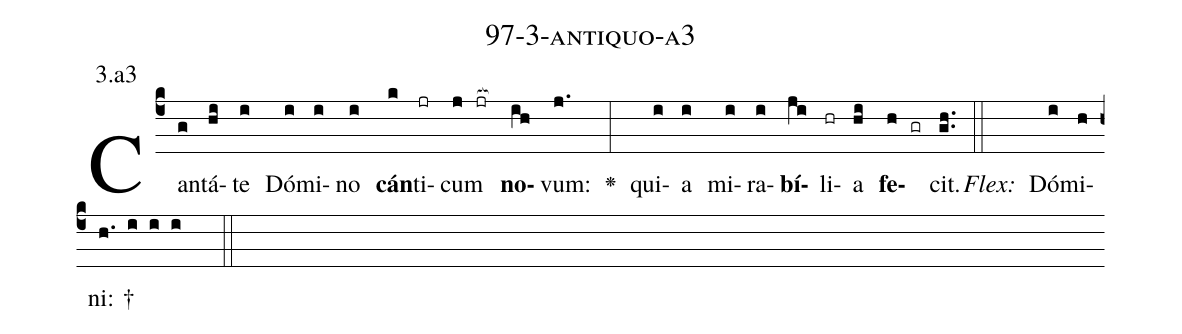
name: 97-3-antiquo-a3;
annotation: 3.a3;
%%
(c4)Can(g)tá(hi)te(i) Dó(i)mi(i)no(i) <b>cán</b>(k)ti(jr)cum(j jr[ocb:1{]) <b>no</b>(ih[ocb:0}])vum:(j.) <v>\greheightstar</v>(:) qui(i)a(i) mi(i)ra(i)<b>bí</b>(ji)li(hr)a(hi) <b>fe</b>(h gr)cit.(gh..) (::)
<i>Flex:</i>()  Dó(i)mi(h)ni: †(h. i i i  ::)

%E(i) u(i) o(ji) u(hi) a(h) e.(gh..) (::)
